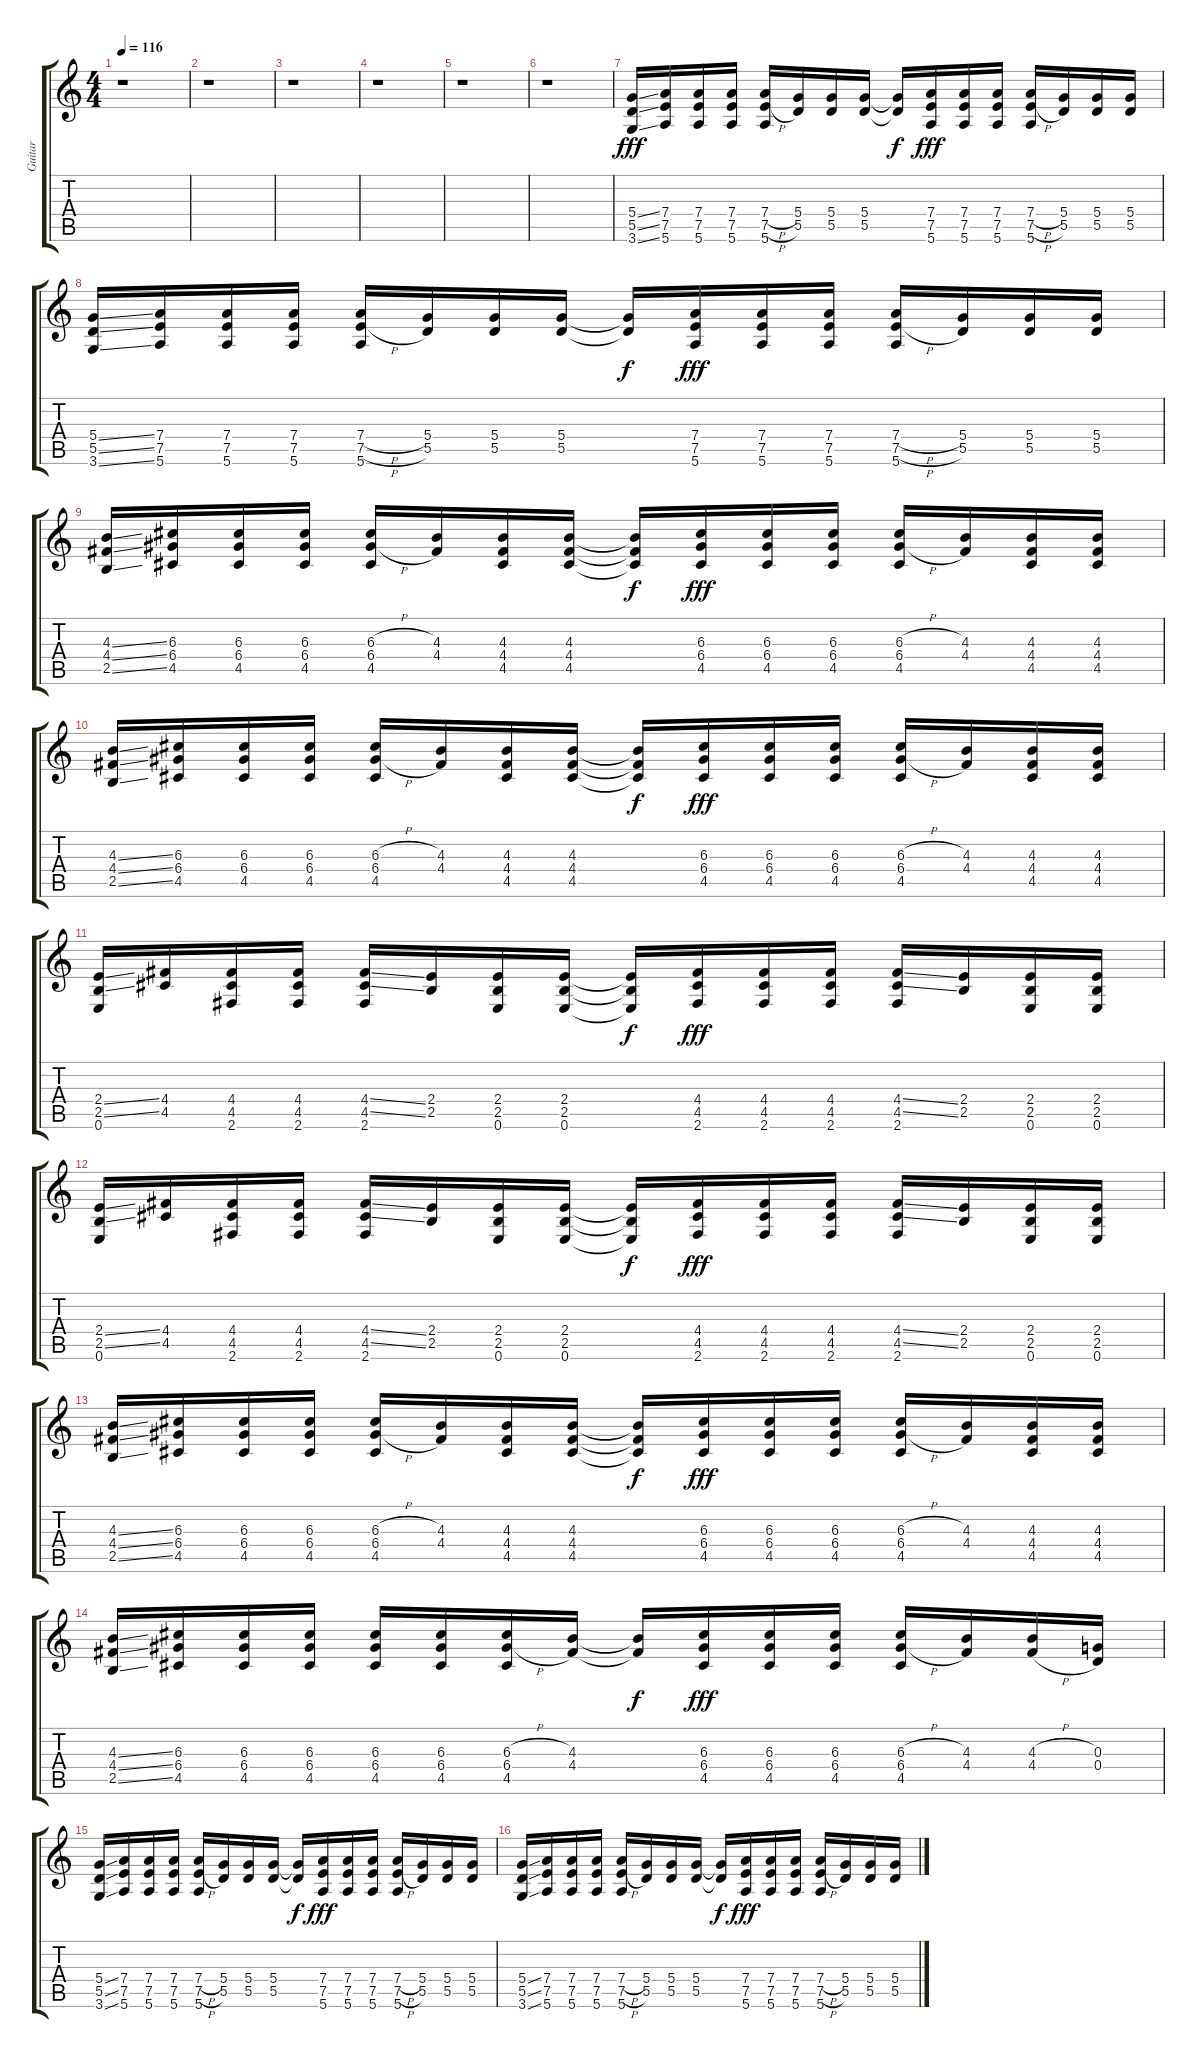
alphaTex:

\track ("Guitar" "Guitar") {instrument overdrivenguitar}
\staff {score tabs}
\tuning (E4 B3 G3 D3 A2 E2) {hide}
\ts (4 4)
\tempo 116
\clef g2
\ks c
r.1{dy fff} |
r.1 |
r.1 |
r.1 |
r.1 |
r.1 |
(5.4{ss} 5.5{ss} 3.6{ss}).16 (7.4 7.5 5.6).16 (7.4 7.5 5.6).16 (7.4 7.5 5.6).16 (7.4{h} 7.5{h} 5.6).16 (5.4 5.5).16 (5.4 5.5).16 (5.4 5.5).16 (5.4{t} 5.5{t}).16{dy f} (7.4 7.5 5.6).16{dy fff} (7.4 7.5 5.6).16 (7.4 7.5 5.6).16 (7.4{h} 7.5{h} 5.6).16 (5.4 5.5).16 (5.4 5.5).16 (5.4 5.5).16 |
(5.4{ss} 5.5{ss} 3.6{ss}).16 (7.4 7.5 5.6).16 (7.4 7.5 5.6).16 (7.4 7.5 5.6).16 (7.4{h} 7.5{h} 5.6).16 (5.4 5.5).16 (5.4 5.5).16 (5.4 5.5).16 (5.4{t} 5.5{t}).16{dy f} (7.4 7.5 5.6).16{dy fff} (7.4 7.5 5.6).16 (7.4 7.5 5.6).16 (7.4{h} 7.5{h} 5.6).16 (5.4 5.5).16 (5.4 5.5).16 (5.4 5.5).16 |
(4.3{ss} 4.4{ss} 2.5{ss}).16 (6.3 6.4 4.5).16 (6.3 6.4 4.5).16 (6.3 6.4 4.5).16 (6.3{h} 6.4{h} 4.5).16 (4.3 4.4).16 (4.3 4.4 4.5).16 (4.3 4.4 4.5).16 (4.3{t} 4.4{t} 4.5{t}).16{dy f} (6.3 6.4 4.5).16{dy fff} (6.3 6.4 4.5).16 (6.3 6.4 4.5).16 (6.3{h} 6.4{h} 4.5).16 (4.3 4.4).16 (4.3 4.4 4.5).16 (4.3 4.4 4.5).16 |
(4.3{ss} 4.4{ss} 2.5{ss}).16 (6.3 6.4 4.5).16 (6.3 6.4 4.5).16 (6.3 6.4 4.5).16 (6.3{h} 6.4{h} 4.5).16 (4.3 4.4).16 (4.3 4.4 4.5).16 (4.3 4.4 4.5).16 (4.3{t} 4.4{t} 4.5{t}).16{dy f} (6.3 6.4 4.5).16{dy fff} (6.3 6.4 4.5).16 (6.3 6.4 4.5).16 (6.3{h} 6.4{h} 4.5).16 (4.3 4.4).16 (4.3 4.4 4.5).16 (4.3 4.4 4.5).16 |
(2.4{ss} 2.5{ss} 0.6).16 (4.4 4.5).16 (4.4 4.5 2.6).16 (4.4 4.5 2.6).16 (4.4{ss} 4.5{ss} 2.6).16 (2.4 2.5).16 (2.4 2.5 0.6).16 (2.4 2.5 0.6).16 (2.4{t} 2.5{t} 0.6{t}).16{dy f} (4.4 4.5 2.6).16{dy fff} (4.4 4.5 2.6).16 (4.4 4.5 2.6).16 (4.4{ss} 4.5{ss} 2.6).16 (2.4 2.5).16 (2.4 2.5 0.6).16 (2.4 2.5 0.6).16 |
(2.4{ss} 2.5{ss} 0.6).16 (4.4 4.5).16 (4.4 4.5 2.6).16 (4.4 4.5 2.6).16 (4.4{ss} 4.5{ss} 2.6).16 (2.4 2.5).16 (2.4 2.5 0.6).16 (2.4 2.5 0.6).16 (2.4{t} 2.5{t} 0.6{t}).16{dy f} (4.4 4.5 2.6).16{dy fff} (4.4 4.5 2.6).16 (4.4 4.5 2.6).16 (4.4{ss} 4.5{ss} 2.6).16 (2.4 2.5).16 (2.4 2.5 0.6).16 (2.4 2.5 0.6).16 |
(4.3{ss} 4.4{ss} 2.5{ss}).16 (6.3 6.4 4.5).16 (6.3 6.4 4.5).16 (6.3 6.4 4.5).16 (6.3{h} 6.4{h} 4.5).16 (4.3 4.4).16 (4.3 4.4 4.5).16 (4.3 4.4 4.5).16 (4.3{t} 4.4{t} 4.5{t}).16{dy f} (6.3 6.4 4.5).16{dy fff} (6.3 6.4 4.5).16 (6.3 6.4 4.5).16 (6.3{h} 6.4{h} 4.5).16 (4.3 4.4).16 (4.3 4.4 4.5).16 (4.3 4.4 4.5).16 |
(4.3{ss} 4.4{ss} 2.5{ss}).16 (6.3 6.4 4.5).16 (6.3 6.4 4.5).16 (6.3 6.4 4.5).16 (6.3 6.4 4.5).16 (6.3 6.4 4.5).16 (6.3{h} 6.4{h} 4.5).16 (4.3 4.4).16 (4.3{t} 4.4{t}).16{dy f} (6.3 6.4 4.5).16{dy fff} (6.3 6.4 4.5).16 (6.3 6.4 4.5).16 (6.3{h} 6.4{h} 4.5).16 (4.3 4.4).16 (4.3{h} 4.4{h}).16 (0.3 0.4).16 |
(5.4{ss} 5.5{ss} 3.6{ss}).16 (7.4 7.5 5.6).16 (7.4 7.5 5.6).16 (7.4 7.5 5.6).16 (7.4{h} 7.5{h} 5.6).16 (5.4 5.5).16 (5.4 5.5).16 (5.4 5.5).16 (5.4{t} 5.5{t}).16{dy f} (7.4 7.5 5.6).16{dy fff} (7.4 7.5 5.6).16 (7.4 7.5 5.6).16 (7.4{h} 7.5{h} 5.6).16 (5.4 5.5).16 (5.4 5.5).16 (5.4 5.5).16 |
(5.4{ss} 5.5{ss} 3.6{ss}).16 (7.4 7.5 5.6).16 (7.4 7.5 5.6).16 (7.4 7.5 5.6).16 (7.4{h} 7.5{h} 5.6).16 (5.4 5.5).16 (5.4 5.5).16 (5.4 5.5).16 (5.4{t} 5.5{t}).16{dy f} (7.4 7.5 5.6).16{dy fff} (7.4 7.5 5.6).16 (7.4 7.5 5.6).16 (7.4{h} 7.5{h} 5.6).16 (5.4 5.5).16 (5.4 5.5).16 (5.4 5.5).16
